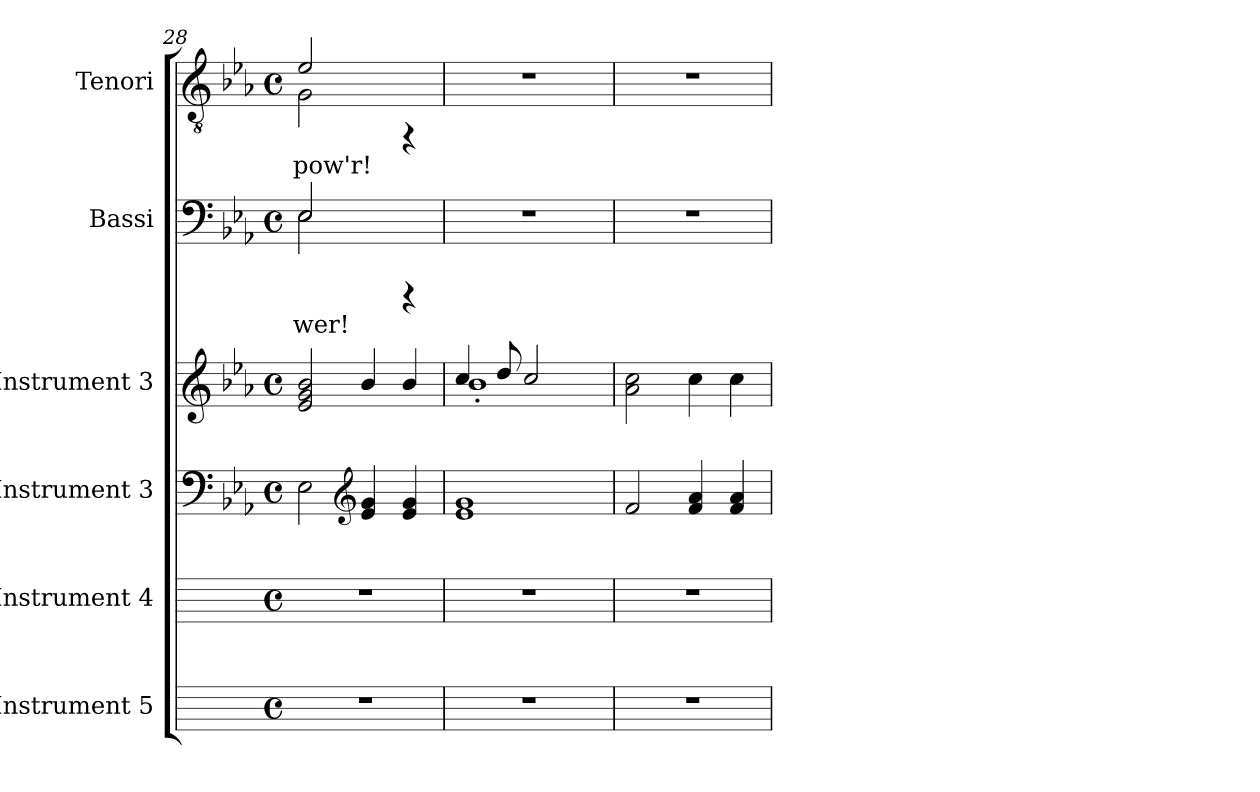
**kern	**kern	**kern	**kern	**kern	**text	**kern	**text
*part6	*part5	*part4	*part3	*part2	*part2	*part1	*part1
*staff6	*staff5	*staff4	*staff3	*staff2	*staff2	*staff1	*staff1
*I"Instrument 5	*I"Instrument 4	*I"Instrument 3	*I"Instrument 3	*I"Bassi	*	*I"Tenori	*
*	*	*clefF4	*clefG2	*clefF4	*	*clefGv2	*
*k[]	*k[]	*k[b-e-a-]	*k[b-e-a-]	*k[b-e-a-]	*	*k[b-e-a-]	*
*C:	*C:	*E-:	*E-:	*E-:	*	*E-:	*
*M4/4	*M4/4	*M4/4	*M4/4	*M4/4	*	*M4/4	*
*met(c)	*met(c)	*met(c)	*met(c)	*met(c)	*	*met(c)	*
=28	=28	=28	=28	=28	=28	=28	=28
*	*	*	*	*^	*	*^	*
!	!	!	!	!LO:N:vis=2	!LO:N:vis=2	!LO:LY:b:cj	!LO:N:vis=2	!LO:N:vis=2	!LO:LY:b:cj
1r	1r	2E-\	2b-/ 2g/ 2e-/	2.E-/	2.E-\	-wer!	2.e-/	2.G\	pow'r!
*	*	*clefG2	*	*	*	*	*	*	*
.	.	4g/ 4e-/	4b-/	.	.	.	.	.	.
.	.	4g/ 4e-/	4b-/	4rCCC	4ryy	.	4rFF	4ryy	.
*	*	*	*	*v	*v	*	*	*	*
*	*	*	*	*	*	*v	*v	*
=29	=29	=29	=29	=29	=29	=29	=29
*	*	*	*^	*	*	*	*
1r	1r	1e- 1g	4cc/	1b-'>	1r	.	1r	.
.	.	.	8dd/	.	.	.	.	.
.	.	.	2cc/	.	.	.	.	.
.	.	.	8ryy	.	.	.	.	.
*	*	*	*v	*v	*	*	*	*
=30	=30	=30	=30	=30	=30	=30	=30
1r	1r	2f/	2cc\ 2a-\	1r	.	1r	.
.	.	4a-/ 4f/	4cc\	.	.	.	.
.	.	4a-/ 4f/	4cc\	.	.	.	.
=	=	=	=	=	=	=	=
*-	*-	*-	*-	*-	*-	*-	*-
